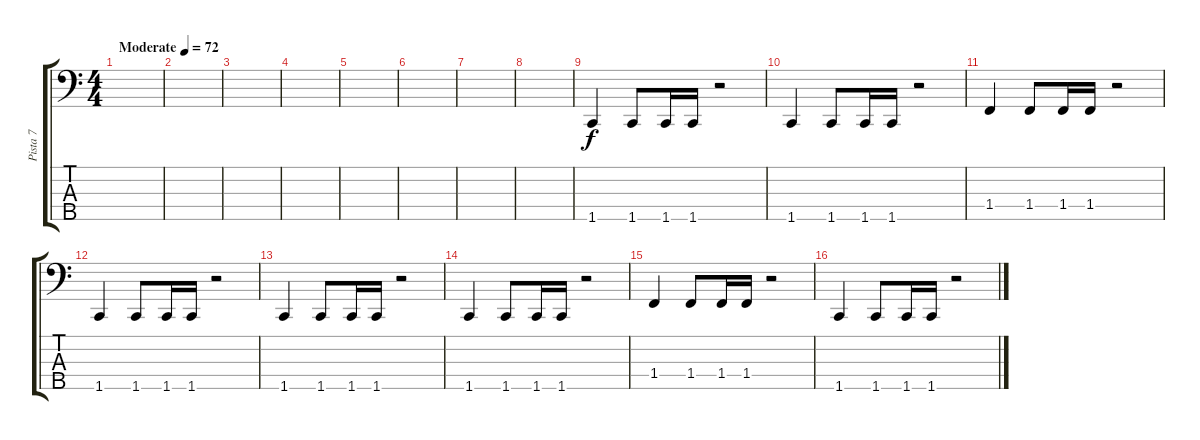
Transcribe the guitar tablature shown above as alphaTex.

\track ("Pista 7" "Pista 7") {instrument electricbassfinger}
\staff {score tabs}
\tuning (G2 D2 A1 E1 B0) {hide}
\ts (4 4)
\tempo (72 "Moderate")
\clef f4
\ks c
|
|
|
|
|
|
|
|
1.5.4 1.5.8 1.5.16 1.5.16 r.2 |
1.5.4 1.5.8 1.5.16 1.5.16 r.2 |
1.4.4 1.4.8 1.4.16 1.4.16 r.2 |
1.5.4 1.5.8 1.5.16 1.5.16 r.2 |
1.5.4 1.5.8 1.5.16 1.5.16 r.2 |
1.5.4 1.5.8 1.5.16 1.5.16 r.2 |
1.4.4 1.4.8 1.4.16 1.4.16 r.2 |
1.5.4 1.5.8 1.5.16 1.5.16 r.2
